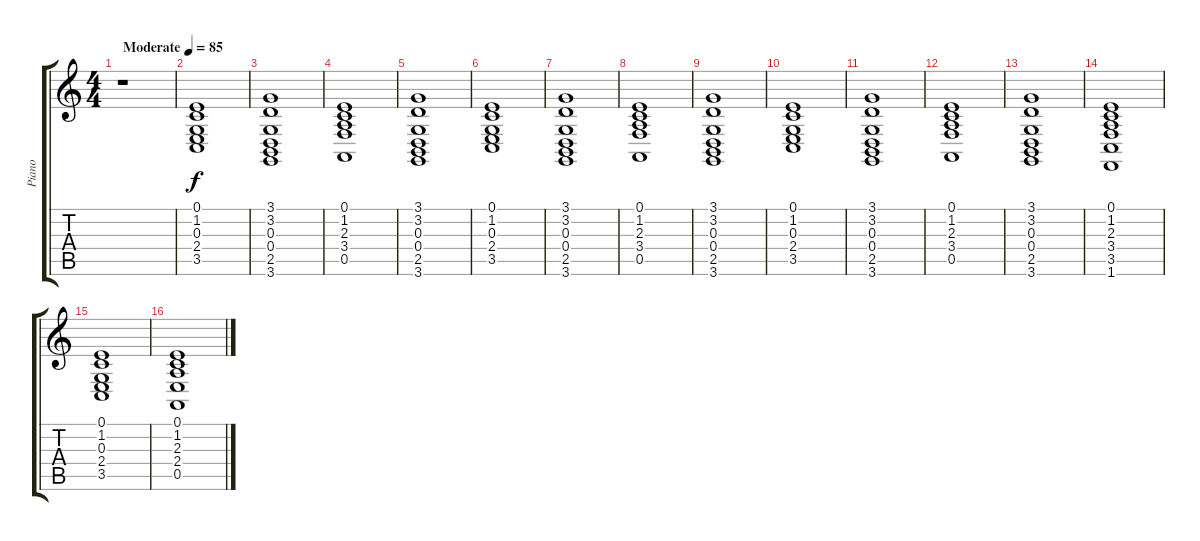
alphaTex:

\track ("Piano" "Piano") {instrument acousticgrandpiano}
\staff {score tabs}
\tuning (E4 B3 G3 D3 A2 E2) {hide}
\ts (4 4)
\tempo (85 "Moderate")
\clef g2
\ks c
r.1{dy f instrument acousticgrandpiano} |
(0.1 1.2 0.3 2.4 3.5).1 |
(3.1 3.2 0.3 0.4 2.5 3.6).1 |
(0.1 1.2 2.3 3.4 0.5).1 |
(3.1 3.2 0.3 0.4 2.5 3.6).1 |
(0.1 1.2 0.3 2.4 3.5).1 |
(3.1 3.2 0.3 0.4 2.5 3.6).1 |
(0.1 1.2 2.3 3.4 0.5).1 |
(3.1 3.2 0.3 0.4 2.5 3.6).1 |
(0.1 1.2 0.3 2.4 3.5).1 |
(3.1 3.2 0.3 0.4 2.5 3.6).1 |
(0.1 1.2 2.3 3.4 0.5).1 |
(3.1 3.2 0.3 0.4 2.5 3.6).1 |
(0.1 1.2 2.3 3.4 3.5 1.6).1 |
(0.1 1.2 0.3 2.4 3.5).1 |
(0.1 1.2 2.3 2.4 0.5).1
